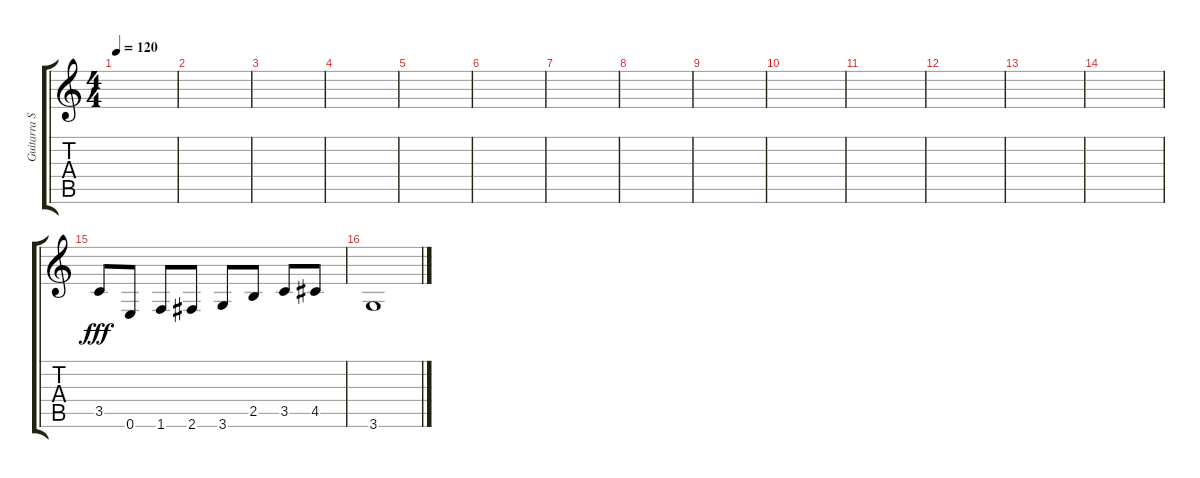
\track ("Guitarra Solo" "Guitarra S") {instrument overdrivenguitar}
\staff {score tabs}
\tuning (E4 B3 G3 D3 A2 E2) {hide}
\ts (4 4)
\tempo 120
\clef g2
\ks c
|
|
|
|
|
|
|
|
|
|
|
|
|
|
3.5.8{dy fff} 0.6.8 1.6.8 2.6.8 3.6.8 2.5.8 3.5.8 4.5.8 |
3.6.1
